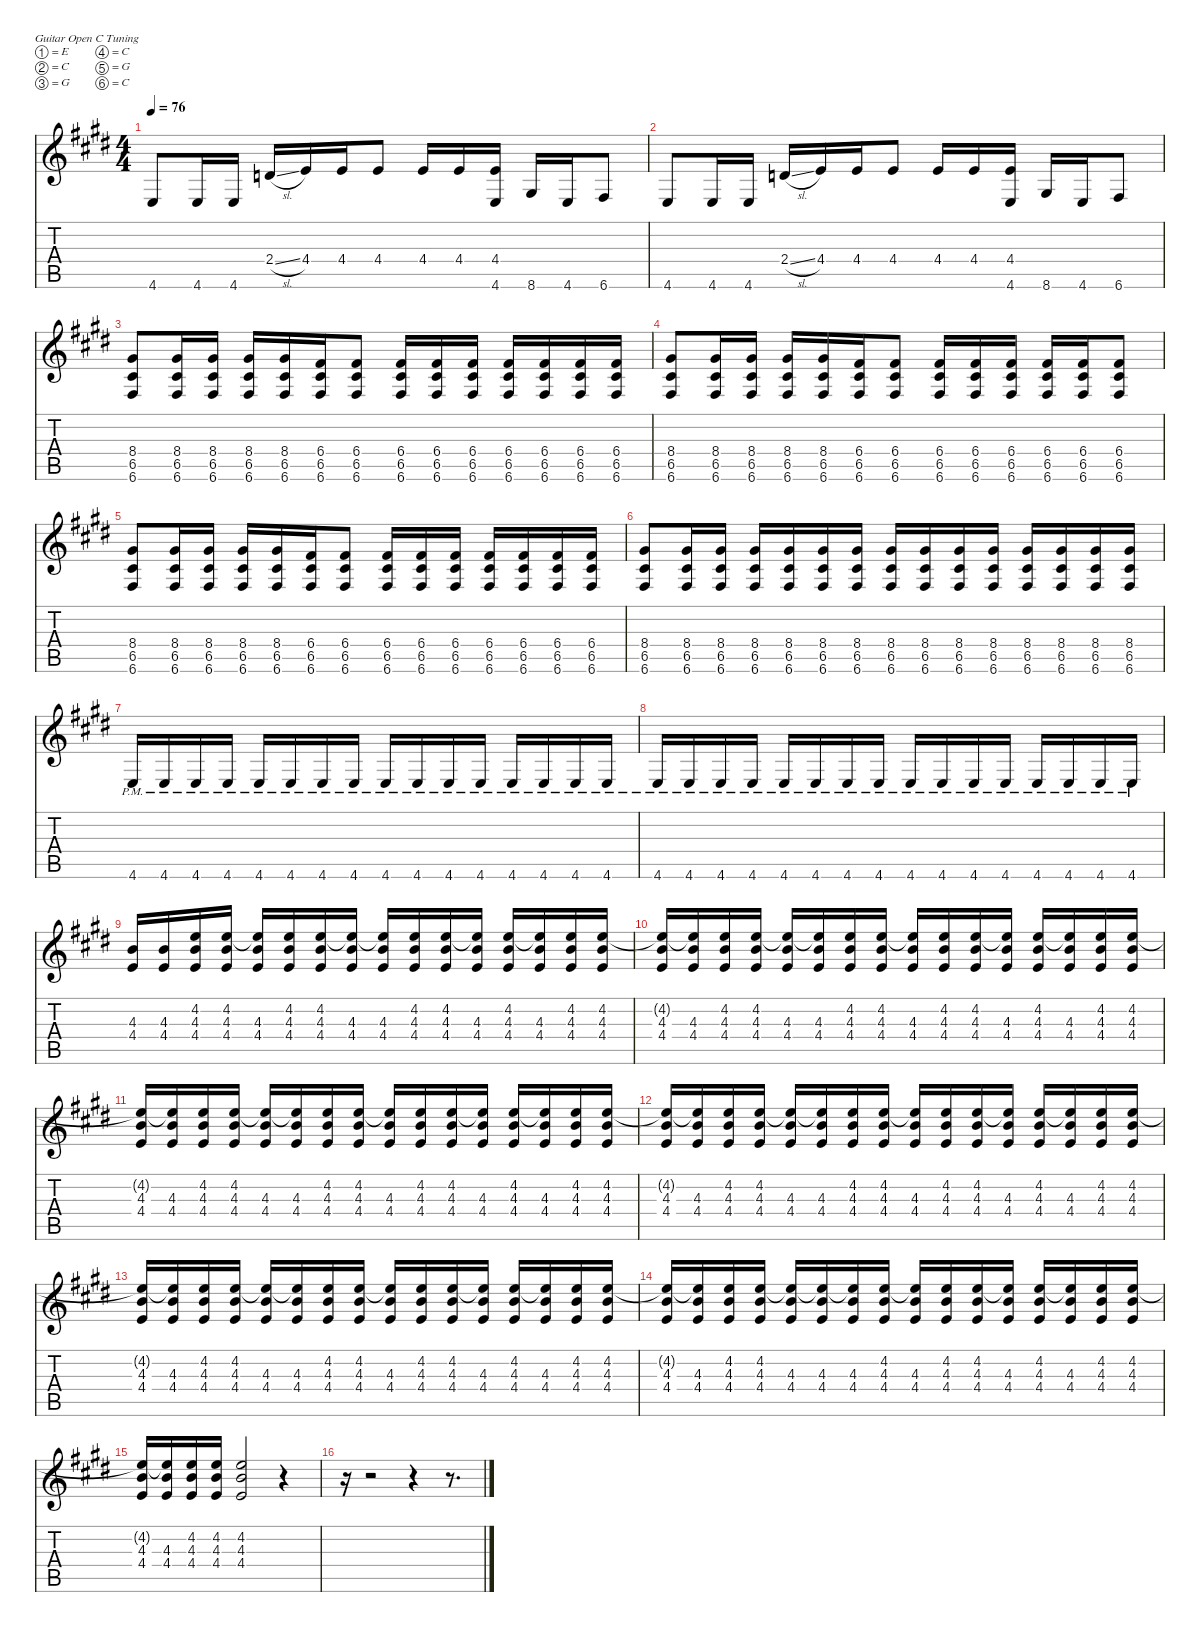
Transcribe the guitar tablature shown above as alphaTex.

\defaultSystemsLayout 4
\hideDynamics
\bracketExtendMode nobrackets
\singleTrackTrackNamePolicy hidden
\multiTrackTrackNamePolicy hidden
\firstSystemTrackNameMode fullname
\otherSystemsTrackNameOrientation horizontal
\track ("Guitar 1" "dist.guit.") {instrument distortionguitar}
\staff {score tabs}
\tuning (E4 C4 G3 C3 G2 C2)
\ts (4 4)
\tempo 76
\clef g2
\ks e
4.6{acc forcenatural}.8{dy f beam Up} 4.6{acc forcenatural}.16{beam Up} 4.6{acc forcenatural}.16{beam Up} 2.4{sl acc forcenatural}.16{beam Up} 4.4{acc forcenatural}.16{beam Up} 4.4{acc forcenatural}.16{beam Up} 4.4{acc forcenatural}.8{beam Up} 4.4{acc forcenatural}.16{beam Up} 4.4{acc forcenatural}.16{beam Up} (4.4{acc forcenatural} 4.6{acc forcenatural}).16{beam Up} 8.6{acc #}.16{beam Up} 4.6{acc forcenatural}.16{beam Up} 6.6{acc #}.8{beam Up} |
4.6{acc forcenatural}.8{beam Up} 4.6{acc forcenatural}.16{beam Up} 4.6{acc forcenatural}.16{beam Up} 2.4{sl acc forcenatural}.16{beam Up} 4.4{acc forcenatural}.16{beam Up} 4.4{acc forcenatural}.16{beam Up} 4.4{acc forcenatural}.8{beam Up} 4.4{acc forcenatural}.16{beam Up} 4.4{acc forcenatural}.16{beam Up} (4.4{acc forcenatural} 4.6{acc forcenatural}).16{beam Up} 8.6{acc #}.16{beam Up} 4.6{acc forcenatural}.16{beam Up} 6.6{acc #}.8{beam Up} |
(8.4{acc #} 6.5{acc #} 6.6{acc #}).8{beam Up} (8.4{acc #} 6.5{acc #} 6.6{acc #}).16{beam Up} (8.4{acc #} 6.5{acc #} 6.6{acc #}).16{beam Up} (8.4{acc #} 6.5{acc #} 6.6{acc #}).16{beam Up} (8.4{acc #} 6.5{acc #} 6.6{acc #}).16{beam Up} (6.4{acc #} 6.5{acc #} 6.6{acc #}).16{beam Up} (6.4{acc #} 6.5{acc #} 6.6{acc #}).8{beam Up} (6.4{acc #} 6.5{acc #} 6.6{acc #}).16{beam Up} (6.4{acc #} 6.5{acc #} 6.6{acc #}).16{beam Up} (6.4{acc #} 6.5{acc #} 6.6{acc #}).16{beam Up} (6.4{acc #} 6.5{acc #} 6.6{acc #}).16{beam Up} (6.4{acc #} 6.5{acc #} 6.6{acc #}).16{beam Up} (6.4{acc #} 6.5{acc #} 6.6{acc #}).16{beam Up} (6.4{acc #} 6.5{acc #} 6.6{acc #}).16{beam Up} |
(8.4{acc #} 6.5{acc #} 6.6{acc #}).8{beam Up} (8.4{acc #} 6.5{acc #} 6.6{acc #}).16{beam Up} (8.4{acc #} 6.5{acc #} 6.6{acc #}).16{beam Up} (8.4{acc #} 6.5{acc #} 6.6{acc #}).16{beam Up} (8.4{acc #} 6.5{acc #} 6.6{acc #}).16{beam Up} (6.4{acc #} 6.5{acc #} 6.6{acc #}).16{beam Up} (6.4{acc #} 6.5{acc #} 6.6{acc #}).8{beam Up} (6.4{acc #} 6.5{acc #} 6.6{acc #}).16{beam Up} (6.4{acc #} 6.5{acc #} 6.6{acc #}).16{beam Up} (6.4{acc #} 6.5{acc #} 6.6{acc #}).16{beam Up} (6.4{acc #} 6.5{acc #} 6.6{acc #}).16{beam Up} (6.4{acc #} 6.5{acc #} 6.6{acc #}).16{beam Up} (6.4{acc #} 6.5{acc #} 6.6{acc #}).8{beam Up} |
(8.4{acc #} 6.5{acc #} 6.6{acc #}).8{beam Up} (8.4{acc #} 6.5{acc #} 6.6{acc #}).16{beam Up} (8.4{acc #} 6.5{acc #} 6.6{acc #}).16{beam Up} (8.4{acc #} 6.5{acc #} 6.6{acc #}).16{beam Up} (8.4{acc #} 6.5{acc #} 6.6{acc #}).16{beam Up} (6.4{acc #} 6.5{acc #} 6.6{acc #}).16{beam Up} (6.4{acc #} 6.5{acc #} 6.6{acc #}).8{beam Up} (6.4{acc #} 6.5{acc #} 6.6{acc #}).16{beam Up} (6.4{acc #} 6.5{acc #} 6.6{acc #}).16{beam Up} (6.4{acc #} 6.5{acc #} 6.6{acc #}).16{beam Up} (6.4{acc #} 6.5{acc #} 6.6{acc #}).16{beam Up} (6.4{acc #} 6.5{acc #} 6.6{acc #}).16{beam Up} (6.4{acc #} 6.5{acc #} 6.6{acc #}).16{beam Up} (6.4{acc #} 6.5{acc #} 6.6{acc #}).16{beam Up} |
(8.4{acc #} 6.5{acc #} 6.6{acc #}).8{beam Up} (8.4{acc #} 6.5{acc #} 6.6{acc #}).16{beam Up} (8.4{acc #} 6.5{acc #} 6.6{acc #}).16{beam Up} (8.4{acc #} 6.5{acc #} 6.6{acc #}).16{beam Up} (8.4{acc #} 6.5{acc #} 6.6{acc #}).16{beam Up} (8.4{acc #} 6.5{acc #} 6.6{acc #}).16{beam Up} (8.4{acc #} 6.5{acc #} 6.6{acc #}).16{beam Up} (8.4{acc #} 6.5{acc #} 6.6{acc #}).16{beam Up} (8.4{acc #} 6.5{acc #} 6.6{acc #}).16{beam Up} (8.4{acc #} 6.5{acc #} 6.6{acc #}).16{beam Up} (8.4{acc #} 6.5{acc #} 6.6{acc #}).16{beam Up} (8.4{acc #} 6.5{acc #} 6.6{acc #}).16{beam Up} (8.4{acc #} 6.5{acc #} 6.6{acc #}).16{beam Up} (8.4{acc #} 6.5{acc #} 6.6{acc #}).16{beam Up} (8.4{acc #} 6.5{acc #} 6.6{acc #}).16{beam Up} |
4.6{pm acc forcenatural}.16{beam Up} 4.6{pm acc forcenatural}.16{beam Up} 4.6{pm acc forcenatural}.16{beam Up} 4.6{pm acc forcenatural}.16{beam Up} 4.6{pm acc forcenatural}.16{beam Up} 4.6{pm acc forcenatural}.16{beam Up} 4.6{pm acc forcenatural}.16{beam Up} 4.6{pm acc forcenatural}.16{beam Up} 4.6{pm acc forcenatural}.16{beam Up} 4.6{pm acc forcenatural}.16{beam Up} 4.6{pm acc forcenatural}.16{beam Up} 4.6{pm acc forcenatural}.16{beam Up} 4.6{pm acc forcenatural}.16{beam Up} 4.6{pm acc forcenatural}.16{beam Up} 4.6{pm acc forcenatural}.16{beam Up} 4.6{pm acc forcenatural}.16{beam Up} |
4.6{pm acc forcenatural}.16{beam Up} 4.6{pm acc forcenatural}.16{beam Up} 4.6{pm acc forcenatural}.16{beam Up} 4.6{pm acc forcenatural}.16{beam Up} 4.6{pm acc forcenatural}.16{beam Up} 4.6{pm acc forcenatural}.16{beam Up} 4.6{pm acc forcenatural}.16{beam Up} 4.6{pm acc forcenatural}.16{beam Up} 4.6{pm acc forcenatural}.16{beam Up} 4.6{pm acc forcenatural}.16{beam Up} 4.6{pm acc forcenatural}.16{beam Up} 4.6{pm acc forcenatural}.16{beam Up} 4.6{pm acc forcenatural}.16{beam Up} 4.6{pm acc forcenatural}.16{beam Up} 4.6{pm acc forcenatural}.16{beam Up} 4.6{pm acc forcenatural}.16{beam Up} |
(4.3{acc forcenatural} 4.4{acc forcenatural}).16{instrument acousticguitarsteel beam Up} (4.3{acc forcenatural} 4.4{acc forcenatural}).16{beam Up} (4.2{acc forcenatural} 4.3{acc forcenatural} 4.4{acc forcenatural}).16{beam Up} (4.2{acc forcenatural} 4.3{acc forcenatural} 4.4{acc forcenatural}).16{beam Up} (4.2{t acc forcenatural} 4.3{acc forcenatural} 4.4{acc forcenatural}).16{beam Up} (4.2{acc forcenatural} 4.3{acc forcenatural} 4.4{acc forcenatural}).16{beam Up} (4.2{acc forcenatural} 4.3{acc forcenatural} 4.4{acc forcenatural}).16{beam Up} (4.2{t acc forcenatural} 4.3{acc forcenatural} 4.4{acc forcenatural}).16{beam Up} (4.2{t acc forcenatural} 4.3{acc forcenatural} 4.4{acc forcenatural}).16{beam Up} (4.2{acc forcenatural} 4.3{acc forcenatural} 4.4{acc forcenatural}).16{beam Up} (4.2{acc forcenatural} 4.3{acc forcenatural} 4.4{acc forcenatural}).16{beam Up} (4.2{t acc forcenatural} 4.3{acc forcenatural} 4.4{acc forcenatural}).16{beam Up} (4.2{acc forcenatural} 4.3{acc forcenatural} 4.4{acc forcenatural}).16{beam Up} (4.2{t acc forcenatural} 4.3{acc forcenatural} 4.4{acc forcenatural}).16{beam Up} (4.2{acc forcenatural} 4.3{acc forcenatural} 4.4{acc forcenatural}).16{beam Up} (4.2{acc forcenatural} 4.3{acc forcenatural} 4.4{acc forcenatural}).16{beam Up} |
(4.2{t acc forcenatural} 4.3{acc forcenatural} 4.4{acc forcenatural}).16{beam Up} (4.2{t acc forcenatural} 4.3{acc forcenatural} 4.4{acc forcenatural}).16{beam Up} (4.2{acc forcenatural} 4.3{acc forcenatural} 4.4{acc forcenatural}).16{beam Up} (4.2{acc forcenatural} 4.3{acc forcenatural} 4.4{acc forcenatural}).16{beam Up} (4.2{t acc forcenatural} 4.3{acc forcenatural} 4.4{acc forcenatural}).16{beam Up} (4.2{t acc forcenatural} 4.3{acc forcenatural} 4.4{acc forcenatural}).16{beam Up} (4.2{acc forcenatural} 4.3{acc forcenatural} 4.4{acc forcenatural}).16{beam Up} (4.2{acc forcenatural} 4.3{acc forcenatural} 4.4{acc forcenatural}).16{beam Up} (4.2{t acc forcenatural} 4.3{acc forcenatural} 4.4{acc forcenatural}).16{beam Up} (4.2{acc forcenatural} 4.3{acc forcenatural} 4.4{acc forcenatural}).16{beam Up} (4.2{acc forcenatural} 4.3{acc forcenatural} 4.4{acc forcenatural}).16{beam Up} (4.2{t acc forcenatural} 4.3{acc forcenatural} 4.4{acc forcenatural}).16{beam Up} (4.2{acc forcenatural} 4.3{acc forcenatural} 4.4{acc forcenatural}).16{beam Up} (4.2{t acc forcenatural} 4.3{acc forcenatural} 4.4{acc forcenatural}).16{beam Up} (4.2{acc forcenatural} 4.3{acc forcenatural} 4.4{acc forcenatural}).16{beam Up} (4.2{acc forcenatural} 4.3{acc forcenatural} 4.4{acc forcenatural}).16{beam Up} |
(4.2{t acc forcenatural} 4.3{acc forcenatural} 4.4{acc forcenatural}).16{beam Up} (4.2{t acc forcenatural} 4.3{acc forcenatural} 4.4{acc forcenatural}).16{beam Up} (4.2{acc forcenatural} 4.3{acc forcenatural} 4.4{acc forcenatural}).16{beam Up} (4.2{acc forcenatural} 4.3{acc forcenatural} 4.4{acc forcenatural}).16{beam Up} (4.2{t acc forcenatural} 4.3{acc forcenatural} 4.4{acc forcenatural}).16{beam Up} (4.2{t acc forcenatural} 4.3{acc forcenatural} 4.4{acc forcenatural}).16{beam Up} (4.2{acc forcenatural} 4.3{acc forcenatural} 4.4{acc forcenatural}).16{beam Up} (4.2{acc forcenatural} 4.3{acc forcenatural} 4.4{acc forcenatural}).16{beam Up} (4.2{t acc forcenatural} 4.3{acc forcenatural} 4.4{acc forcenatural}).16{beam Up} (4.2{acc forcenatural} 4.3{acc forcenatural} 4.4{acc forcenatural}).16{beam Up} (4.2{acc forcenatural} 4.3{acc forcenatural} 4.4{acc forcenatural}).16{beam Up} (4.2{t acc forcenatural} 4.3{acc forcenatural} 4.4{acc forcenatural}).16{beam Up} (4.2{acc forcenatural} 4.3{acc forcenatural} 4.4{acc forcenatural}).16{beam Up} (4.2{t acc forcenatural} 4.3{acc forcenatural} 4.4{acc forcenatural}).16{beam Up} (4.2{acc forcenatural} 4.3{acc forcenatural} 4.4{acc forcenatural}).16{beam Up} (4.2{acc forcenatural} 4.3{acc forcenatural} 4.4{acc forcenatural}).16{beam Up} |
(4.2{t acc forcenatural} 4.3{acc forcenatural} 4.4{acc forcenatural}).16{beam Up} (4.2{t acc forcenatural} 4.3{acc forcenatural} 4.4{acc forcenatural}).16{beam Up} (4.2{acc forcenatural} 4.3{acc forcenatural} 4.4{acc forcenatural}).16{beam Up} (4.2{acc forcenatural} 4.3{acc forcenatural} 4.4{acc forcenatural}).16{beam Up} (4.2{t acc forcenatural} 4.3{acc forcenatural} 4.4{acc forcenatural}).16{beam Up} (4.2{t acc forcenatural} 4.3{acc forcenatural} 4.4{acc forcenatural}).16{beam Up} (4.2{acc forcenatural} 4.3{acc forcenatural} 4.4{acc forcenatural}).16{beam Up} (4.2{acc forcenatural} 4.3{acc forcenatural} 4.4{acc forcenatural}).16{beam Up} (4.2{t acc forcenatural} 4.3{acc forcenatural} 4.4{acc forcenatural}).16{beam Up} (4.2{acc forcenatural} 4.3{acc forcenatural} 4.4{acc forcenatural}).16{beam Up} (4.2{acc forcenatural} 4.3{acc forcenatural} 4.4{acc forcenatural}).16{beam Up} (4.2{t acc forcenatural} 4.3{acc forcenatural} 4.4{acc forcenatural}).16{beam Up} (4.2{acc forcenatural} 4.3{acc forcenatural} 4.4{acc forcenatural}).16{beam Up} (4.2{t acc forcenatural} 4.3{acc forcenatural} 4.4{acc forcenatural}).16{beam Up} (4.2{acc forcenatural} 4.3{acc forcenatural} 4.4{acc forcenatural}).16{beam Up} (4.2{acc forcenatural} 4.3{acc forcenatural} 4.4{acc forcenatural}).16{beam Up} |
(4.2{t acc forcenatural} 4.3{acc forcenatural} 4.4{acc forcenatural}).16{beam Up} (4.2{t acc forcenatural} 4.3{acc forcenatural} 4.4{acc forcenatural}).16{beam Up} (4.2{acc forcenatural} 4.3{acc forcenatural} 4.4{acc forcenatural}).16{beam Up} (4.2{acc forcenatural} 4.3{acc forcenatural} 4.4{acc forcenatural}).16{beam Up} (4.2{t acc forcenatural} 4.3{acc forcenatural} 4.4{acc forcenatural}).16{beam Up} (4.2{t acc forcenatural} 4.3{acc forcenatural} 4.4{acc forcenatural}).16{beam Up} (4.2{acc forcenatural} 4.3{acc forcenatural} 4.4{acc forcenatural}).16{beam Up} (4.2{acc forcenatural} 4.3{acc forcenatural} 4.4{acc forcenatural}).16{beam Up} (4.2{t acc forcenatural} 4.3{acc forcenatural} 4.4{acc forcenatural}).16{beam Up} (4.2{acc forcenatural} 4.3{acc forcenatural} 4.4{acc forcenatural}).16{beam Up} (4.2{acc forcenatural} 4.3{acc forcenatural} 4.4{acc forcenatural}).16{beam Up} (4.2{t acc forcenatural} 4.3{acc forcenatural} 4.4{acc forcenatural}).16{beam Up} (4.2{acc forcenatural} 4.3{acc forcenatural} 4.4{acc forcenatural}).16{beam Up} (4.2{t acc forcenatural} 4.3{acc forcenatural} 4.4{acc forcenatural}).16{beam Up} (4.2{acc forcenatural} 4.3{acc forcenatural} 4.4{acc forcenatural}).16{beam Up} (4.2{acc forcenatural} 4.3{acc forcenatural} 4.4{acc forcenatural}).16{beam Up} |
(4.2{t acc forcenatural} 4.3{acc forcenatural} 4.4{acc forcenatural}).16{beam Up} (4.2{t acc forcenatural} 4.3{acc forcenatural} 4.4{acc forcenatural}).16{beam Up} (4.2{acc forcenatural} 4.3{acc forcenatural} 4.4{acc forcenatural}).16{beam Up} (4.2{acc forcenatural} 4.3{acc forcenatural} 4.4{acc forcenatural}).16{beam Up} (4.2{t acc forcenatural} 4.3{acc forcenatural} 4.4{acc forcenatural}).16{beam Up} (4.2{t acc forcenatural} 4.3{acc forcenatural} 4.4{acc forcenatural}).16{beam Up} (4.2{t acc forcenatural} 4.3{acc forcenatural} 4.4{acc forcenatural}).16{beam Up} (4.2{acc forcenatural} 4.3{acc forcenatural} 4.4{acc forcenatural}).16{beam Up} (4.2{t acc forcenatural} 4.3{acc forcenatural} 4.4{acc forcenatural}).16{beam Up} (4.2{acc forcenatural} 4.3{acc forcenatural} 4.4{acc forcenatural}).16{beam Up} (4.2{acc forcenatural} 4.3{acc forcenatural} 4.4{acc forcenatural}).16{beam Up} (4.2{t acc forcenatural} 4.3{acc forcenatural} 4.4{acc forcenatural}).16{beam Up} (4.2{acc forcenatural} 4.3{acc forcenatural} 4.4{acc forcenatural}).16{beam Up} (4.2{t acc forcenatural} 4.3{acc forcenatural} 4.4{acc forcenatural}).16{beam Up} (4.2{acc forcenatural} 4.3{acc forcenatural} 4.4{acc forcenatural}).16{beam Up} (4.2{acc forcenatural} 4.3{acc forcenatural} 4.4{acc forcenatural}).16{beam Up} |
(4.2{t acc forcenatural} 4.3{acc forcenatural} 4.4{acc forcenatural}).16{beam Up} (4.2{t acc forcenatural} 4.3{acc forcenatural} 4.4{acc forcenatural}).16{beam Up} (4.2{acc forcenatural} 4.3{acc forcenatural} 4.4{acc forcenatural}).16{beam Up} (4.2{acc forcenatural} 4.3{acc forcenatural} 4.4{acc forcenatural}).16{beam Up} (4.2{acc forcenatural} 4.3{acc forcenatural} 4.4{acc forcenatural}).2{beam Up} r.4{beam Up} |
r.16{beam Down} r.2{beam Down} r.4{beam Down} r.8{d beam Down}
